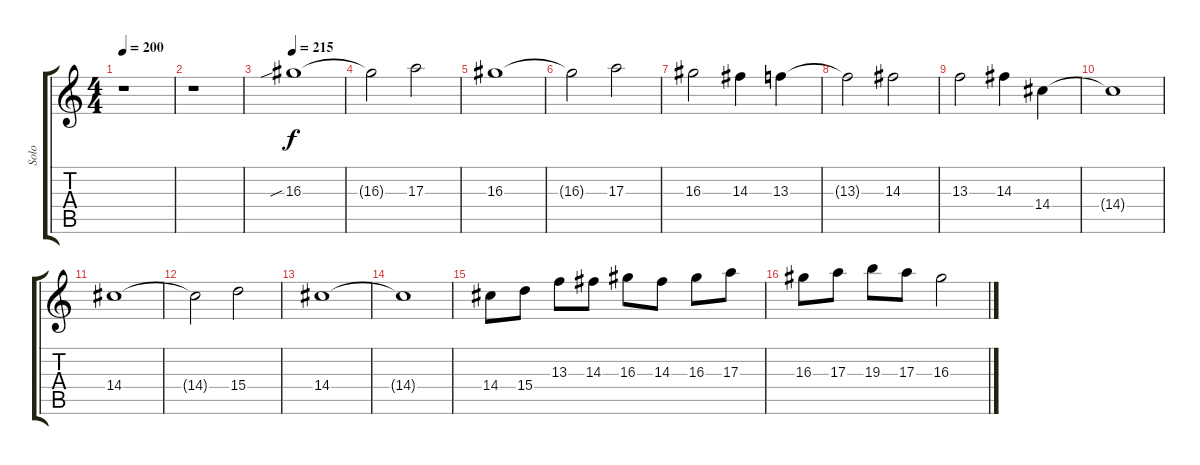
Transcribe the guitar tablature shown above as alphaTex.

\track ("Solo" "Solo") {instrument distortionguitar}
\staff {score tabs}
\tuning (Db4 Ab3 E3 B2 Gb2 Db2) {hide}
\ts (4 4)
\tempo 200
\clef g2
\ks c
r.1{dy f} |
r.1 |
\tempo 215
16.3{sib}.1 |
16.3{t}.2 17.3.2 |
16.3.1 |
16.3{t}.2 17.3.2 |
16.3.2 14.3.4 13.3.4 |
13.3{t}.2 14.3.2 |
13.3.2 14.3.4 14.4.4 |
14.4{t}.1 |
14.4.1 |
14.4{t}.2 15.4.2 |
14.4.1 |
14.4{t}.1 |
14.4.8 15.4.8 13.3.8 14.3.8 16.3.8 14.3.8 16.3.8 17.3.8 |
16.3.8 17.3.8 19.3.8 17.3.8 16.3.2
